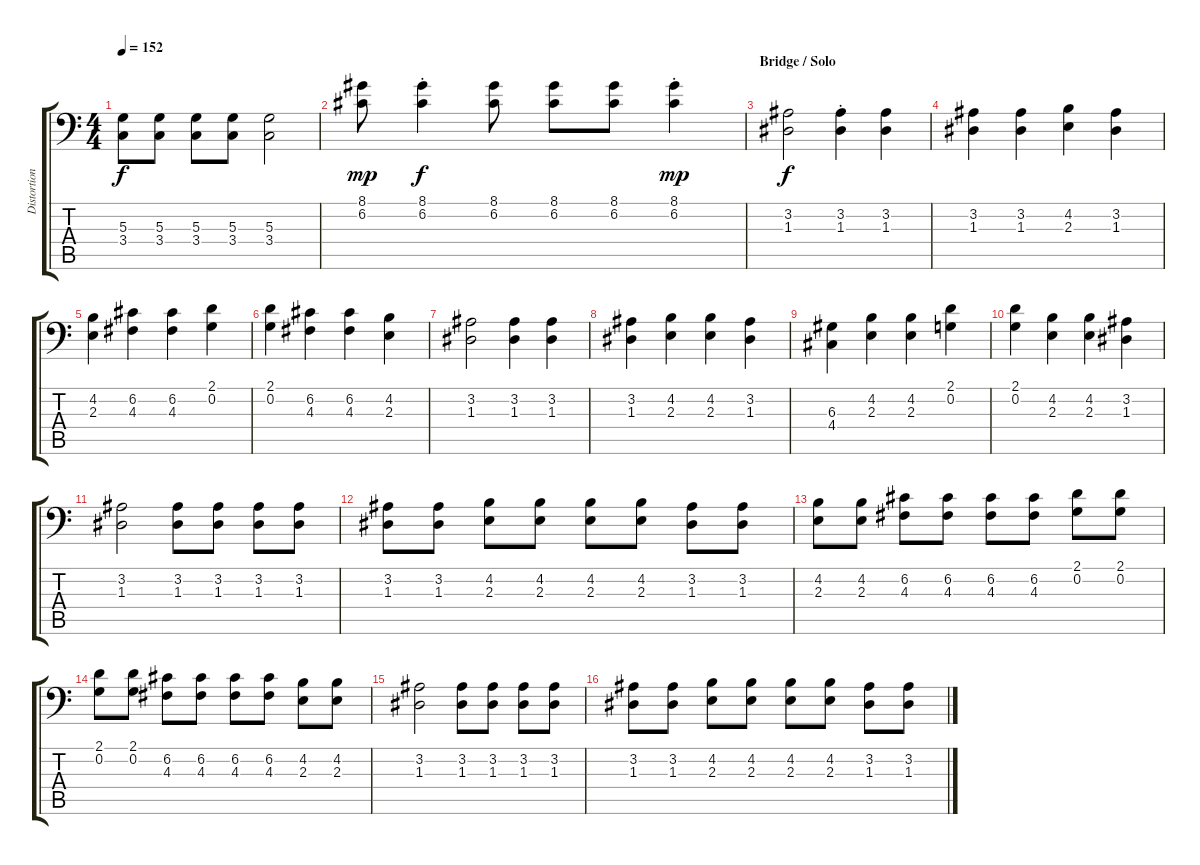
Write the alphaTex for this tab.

\track ("Distortion Effect 1" "Distortion") {instrument distortionguitar}
\staff {score tabs}
\tuning (C3 G2 D2 A1 E1 B0) {hide}
\ts (4 4)
\tempo 152
\clef f4
\ks c
(5.3 3.4).8{dy f} (5.3 3.4).8 (5.3 3.4).8 (5.3 3.4).8 (5.3 3.4).2 |
(8.1 6.2).8{dy mp} (8.1{st} 6.2{st}).4{dy f} (8.1 6.2).8 (8.1 6.2).8 (8.1 6.2).8 (8.1{st} 6.2{st}).4{dy mp} |
\section ("" "Bridge / Solo")
(3.2 1.3).2{dy f} (3.2{st} 1.3{st}).4 (3.2 1.3).4 |
(3.2 1.3).4 (3.2 1.3).4 (4.2 2.3).4 (3.2 1.3).4 |
(4.2 2.3).4 (6.2 4.3).4 (6.2 4.3).4 (2.1 0.2).4 |
(2.1 0.2).4 (6.2 4.3).4 (6.2 4.3).4 (4.2 2.3).4 |
(3.2 1.3).2 (3.2 1.3).4 (3.2 1.3).4 |
(3.2 1.3).4 (4.2 2.3).4 (4.2 2.3).4 (3.2 1.3).4 |
(6.3 4.4).4 (4.2 2.3).4 (4.2 2.3).4 (2.1 0.2).4 |
(2.1 0.2).4 (4.2 2.3).4 (4.2 2.3).4 (3.2 1.3).4 |
(3.2 1.3).2 (3.2 1.3).8 (3.2 1.3).8 (3.2 1.3).8 (3.2 1.3).8 |
(3.2 1.3).8 (3.2 1.3).8 (4.2 2.3).8 (4.2 2.3).8 (4.2 2.3).8 (4.2 2.3).8 (3.2 1.3).8 (3.2 1.3).8 |
(4.2 2.3).8 (4.2 2.3).8 (6.2 4.3).8 (6.2 4.3).8 (6.2 4.3).8 (6.2 4.3).8 (2.1 0.2).8 (2.1 0.2).8 |
(2.1 0.2).8 (2.1 0.2).8 (6.2 4.3).8 (6.2 4.3).8 (6.2 4.3).8 (6.2 4.3).8 (4.2 2.3).8 (4.2 2.3).8 |
(3.2 1.3).2 (3.2 1.3).8 (3.2 1.3).8 (3.2 1.3).8 (3.2 1.3).8 |
(3.2 1.3).8 (3.2 1.3).8 (4.2 2.3).8 (4.2 2.3).8 (4.2 2.3).8 (4.2 2.3).8 (3.2 1.3).8 (3.2 1.3).8
